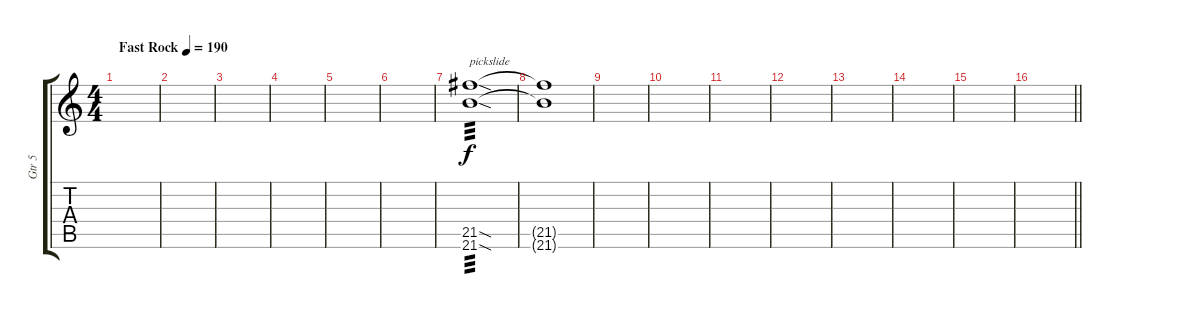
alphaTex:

\track ("Gtr 5" "Gtr 5") {instrument distortionguitar}
\staff {score tabs}
\tuning (E4 B3 G3 D3 A2 D2) {hide}
\ts (4 4)
\tempo (190 "Fast Rock")
\clef g2
\ks c
|
|
|
|
|
|
(21.5{sod} 21.6{sod}).1{txt "pickslide" tp 3} |
(21.5{t} 21.6{t}).1{dy f} |
|
|
|
|
|
|
|
\barLineRight lightlight
